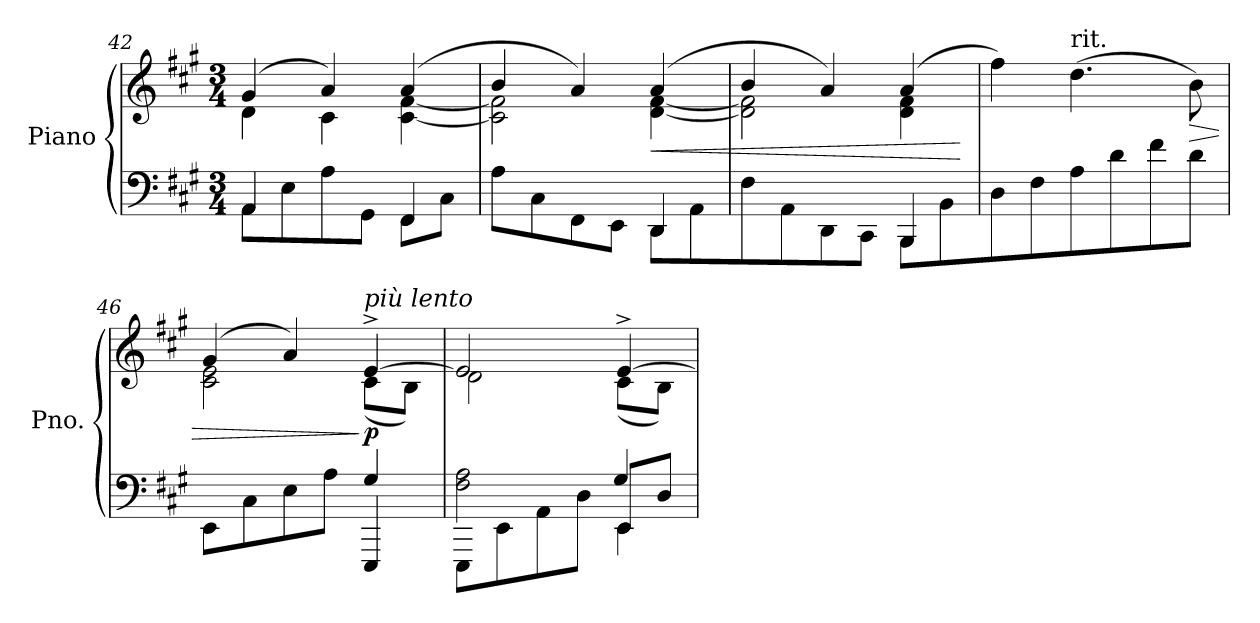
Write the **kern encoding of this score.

**kern	**kern	**dynam
*part1	*part1	*part1
*staff2	*staff1	*staff1/2
*I"Piano	*	*
*I'Pno.	*	*
*clefF4	*clefG2	*
*k[f#c#g#]	*k[f#c#g#]	*
*M3/4	*M3/4	*
=42	=42	=42
*^	*^	*
4AA/	8AA\L	(>4g#/	4d\	.
.	8E\	.	.	.
4ryy	8A\	4a/)	4c#\	.
.	8GG#\J	.	.	.
8FF#\L	4FF#/	(>4a/	[4c#\ [4f#\	.
8C#\J	.	.	.	.
!!LO:PB:g=z	!!
=43	=43	=43	=43	=43
8A\L	2ryy	4b/	2c#\] 2f#\]	.
8C#\	.	.	.	.
8FF#\	.	4a/)	.	.
8EE\J	.	.	.	.
!	!	!	!	!LO:HP:b
8DD\L	4DD/	(>4a/	[4d\ [4f#\	<
8AA\	.	.	.	.
=44	=44	=44	=44	=44
8F#\	2ryy	4b/	2d\] 2f#\]	.
8AA\	.	.	.	.
8DD\	.	4a/)	.	.
8CC#\J	.	.	.	.
8BBB\L	4BBB/	(>4a/	4d\ 4f#\	.
8BB\	.	.	.	.
*v	*v	*	*	*
*	*v	*v	*
.	.	[
=45	=45	=45
8D\	4ff#\)	.
8F#\	.	.
!	!LO:TX:a:t=rit.	!
8A\	(>4.dd\	.
8d\	.	.
8f#\	.	.
!	!	!LO:HP:b
8d\J	8b\)	>
=46	=46	=46
*^	*^	*
8EE\L	2ryy	(>4g#/	2c#\ 2e\	.
8C#\	.	.	.	.
8E\	.	4a/)	.	.
8A\J	.	.	.	.
!	!	!LO:TX:a:i:t=più lento	!	!
!	!	!	!	!LO:DY:n=1:b
4EEE/	4G#/	[4e^/	(<8c#\L	] p
.	.	.	8B\J)	.
=47	=47	=47	=47	=47
*	*^	*	*	*
8EEE\L	2F#\ 2A\	2ryy	2e/]	2d\	.
8EE\	.	.	.	.	.
8AA\	.	.	.	.	.
8D\J	.	.	.	.	.
8EE/L	4EE\	4G#/	[4e^/	(<8c#\L	.
8D/J	.	.	.	8B\J)	.
*v	*v	*v	*	*	*
*	*v	*v	*
=	=	=
*-	*-	*-
